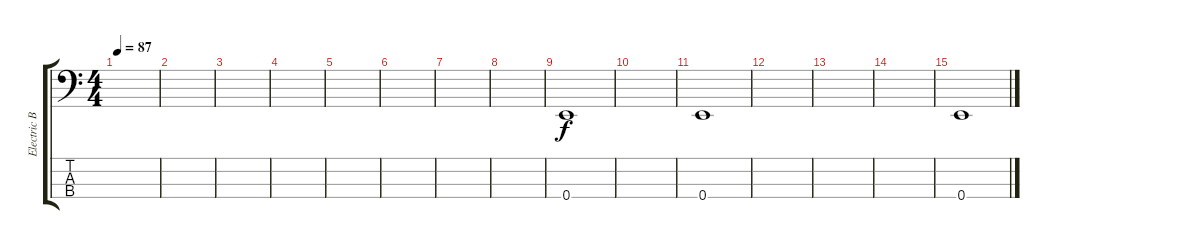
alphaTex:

\track ("Electric Bass" "Electric B") {instrument electricbassfinger}
\staff {score tabs}
\tuning (G2 D2 A1 E1) {hide}
\ts (4 4)
\tempo 87
\clef f4
\ks c
|
|
|
|
|
|
|
|
0.4.1 |
|
0.4.1 |
|
|
|
0.4.1
